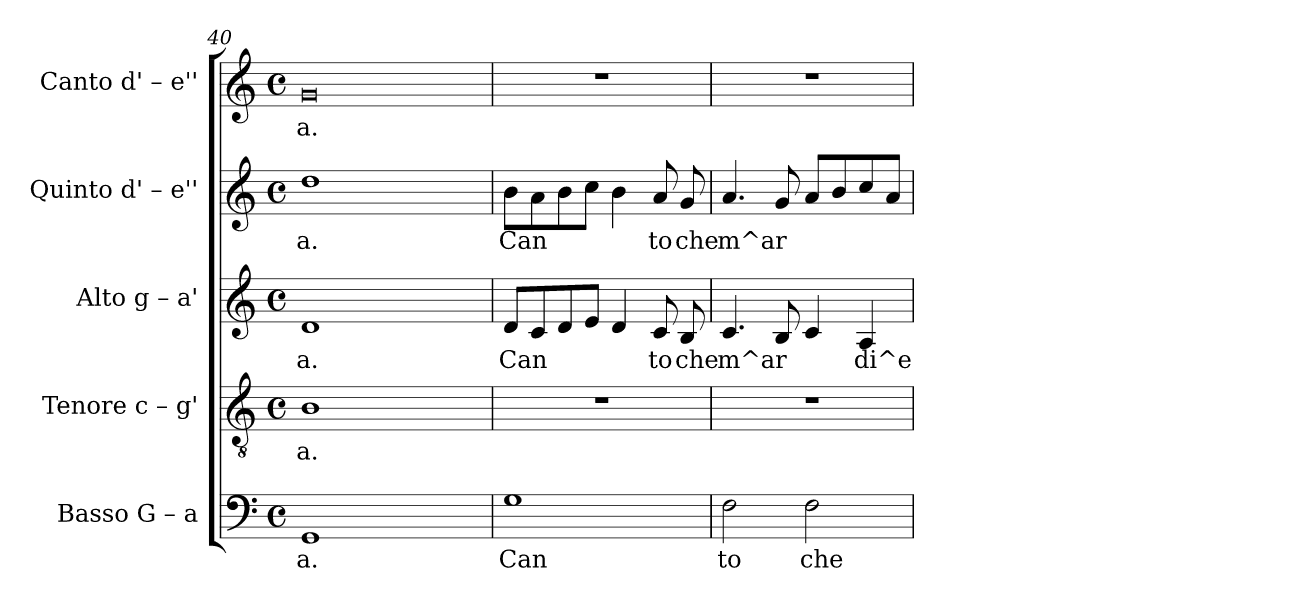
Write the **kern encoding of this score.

**kern	**text	**kern	**text	**kern	**text	**kern	**text	**kern	**text
*part5	*part5	*part4	*part4	*part3	*part3	*part2	*part2	*part1	*part1
*staff5	*staff5	*staff4	*staff4	*staff3	*staff3	*staff2	*staff2	*staff1	*staff1
*I"Basso  G – a	*	*I"Tenore  c – g'	*	*I"Alto  g – a'	*	*I"Quinto  d' – e''	*	*I"Canto  d' – e''	*
*clefF4	*	*clefGv2	*	*clefG2	*	*clefG2	*	*clefG2	*
*k[]	*	*k[]	*	*k[]	*	*k[]	*	*k[]	*
*C:	*	*C:	*	*C:	*	*C:	*	*C:	*
*M4/4	*	*M4/4	*	*M4/4	*	*M4/4	*	*M4/4	*
*met(c)	*	*met(c)	*	*met(c)	*	*met(c)	*	*met(c)	*
=40	=40	=40	=40	=40	=40	=40	=40	=40	=40
!	!LO:LY:b:rj	!	!LO:LY:b:rj	!	!LO:LY:b:rj	!	!LO:LY:b:rj	!	!LO:LY:b:cj
1GG	a.	1B	a.	1d	a.	1dd	a.	0g	-a.
1ryy	.	1ryy	.	1ryy	.	1ryy	.	.	.
=41	=41	=41	=41	=41	=41	=41	=41	=41	=41
!	!LO:LY:b:rj	!	!	!	!LO:LY:b:rj	!	!LO:LY:b:rj	!	!
1G	Can	1r	.	8d/L	Can	8b\L	Can	1r	.
!	!	!	!	!	!LO:LY:b:rj	!	!LO:LY:b:rj	!	!
.	.	.	.	8c/	.	8a\	.	.	.
!	!	!	!	!	!LO:LY:b:rj	!	!LO:LY:b:rj	!	!
.	.	.	.	8d/	.	8b\	.	.	.
!	!	!	!	!	!LO:LY:b:rj	!	!LO:LY:b:rj	!	!
.	.	.	.	8e/J	.	8cc\J	.	.	.
!	!	!	!	!	!LO:LY:b:rj	!	!LO:LY:b:rj	!	!
.	.	.	.	4d/	.	4b\	.	.	.
!	!	!	!	!	!LO:LY:b:rj	!	!LO:LY:b:rj	!	!
.	.	.	.	8c/	to	8a/	to	.	.
!	!	!	!	!	!LO:LY:b:rj	!	!LO:LY:b:rj	!	!
.	.	.	.	8B/	che	8g/	che	.	.
=42	=42	=42	=42	=42	=42	=42	=42	=42	=42
!	!LO:LY:b:rj	!	!	!	!LO:LY:b:rj	!	!LO:LY:b:rj	!	!
2F\	to	1r	.	4.c/	m^ar	4.a/	m^ar	1r	.
!	!	!	!	!	!LO:LY:b:rj	!	!LO:LY:b:rj	!	!
.	.	.	.	8B/	.	8g/	.	.	.
!	!LO:LY:b:rj	!	!	!	!LO:LY:b:rj	!	!LO:LY:b:rj	!	!
2F\	che	.	.	4c/	.	8a/L	.	.	.
!	!	!	!	!	!	!	!LO:LY:b:rj	!	!
.	.	.	.	.	.	8b/	.	.	.
!	!	!	!	!	!LO:LY:b:rj	!	!LO:LY:b:rj	!	!
.	.	.	.	4A/	di^e	8cc/	.	.	.
!	!	!	!	!	!	!	!LO:LY:b:rj	!	!
.	.	.	.	.	.	8a/J	.	.	.
=	=	=	=	=	=	=	=	=	=
*-	*-	*-	*-	*-	*-	*-	*-	*-	*-
